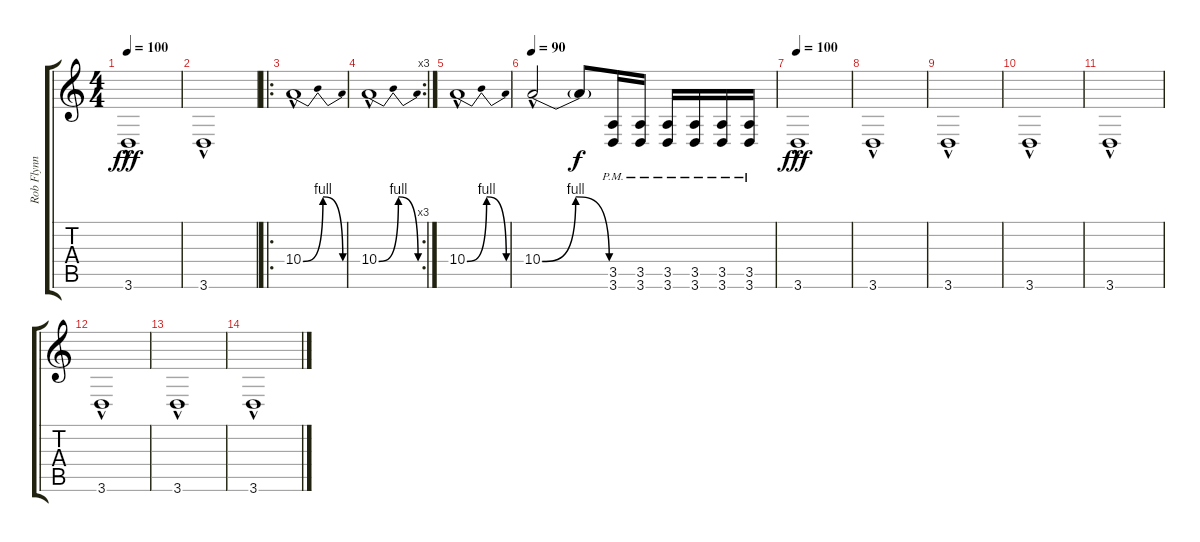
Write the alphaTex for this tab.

\track ("Rob Flynn" "Rob Flynn") {instrument distortionguitar}
\staff {score tabs}
\tuning (Db4 Ab3 E3 B2 Gb2 B1) {hide}
\ts (4 4)
\tempo 100
\clef g2
\ks c
3.6{hac}.1{dy fff} |
3.6{hac}.1 |
\ro
10.4{be (bendrelease 0 0 5 4 20 4 60 0) hac}.1 |
\rc 3
10.4{be (bendrelease 0 0 5 4 20 4 60 0) hac}.1 |
10.4{be (bendrelease 0 0 5 4 20 4 60 0) hac}.1 |
\tempo 90
10.4{be (bendrelease 0 0 5 4 20 4 60 0) hac}.2 10.4{t}.8{dy f} (3.5 3.6{pm}).16 (3.5 3.6{pm}).16 (3.5 3.6{pm}).16 (3.5 3.6{pm}).16 (3.5 3.6{pm}).16 (3.5 3.6{pm}).16 |
\tempo 100
3.6{hac}.1{dy fff} |
3.6{hac}.1 |
3.6{hac}.1{volume 8} |
3.6{hac}.1 |
3.6{hac}.1 |
3.6{hac}.1 |
3.6{hac}.1{volume 0} |
3.6{hac}.1
